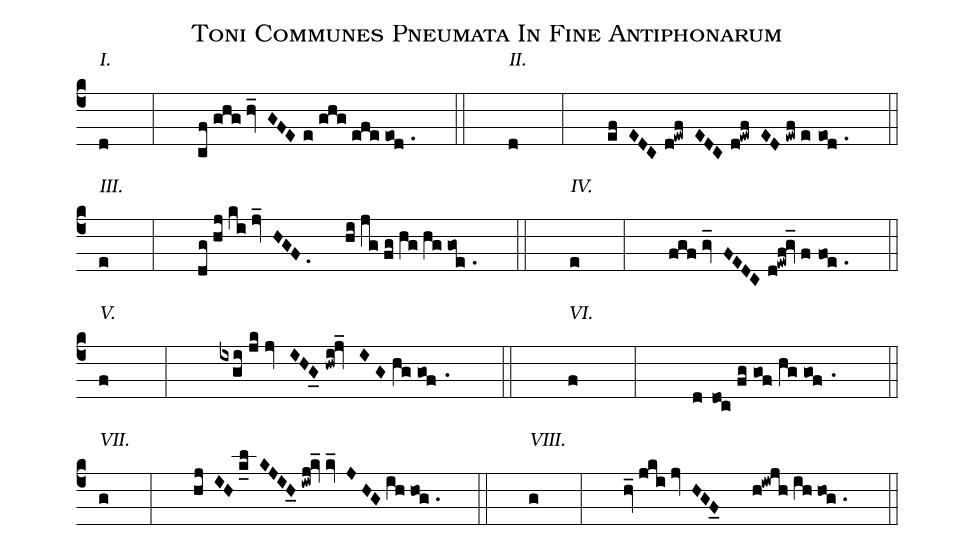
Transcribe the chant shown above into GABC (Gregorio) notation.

name:Toni Communes Pneumata In Fine Antiphonarum;
office-part:or;
%%
(c4) ([alt:I.]d) (:) (cf/ghghv_GFEe/ghg/efe/eod.) (::)
([alt:II.]d) (:) (efEDCd!ewfEDCd!ewfEDewf/eeod.) (::) (z-)
([alt:III.]e) (:) (dg/hj/kijv_HGF. hi/jg/fg/hg/hggoe.) (::)
([alt:IV.]e) (:) (fgfgv_FEDCd!ewf!gv_/ffoe.) (::) (z-)
([alt:V.]f) (:) (ixgi/jkjvIHG_0hwi!jv_IGhggof.) (::)
([alt:VI.]f) (:) (ddoc/fggof/hggof.) (::) (z-)
([alt:VII.]g) (:) (hjIHk_lKJIH_0iwj!kv_kv_JHGihhog.) (::)  ([alt:VIII.]g) (:) (hv_jkijvHGF_0 h!iwjh/ihhog.) (::) (z-)
